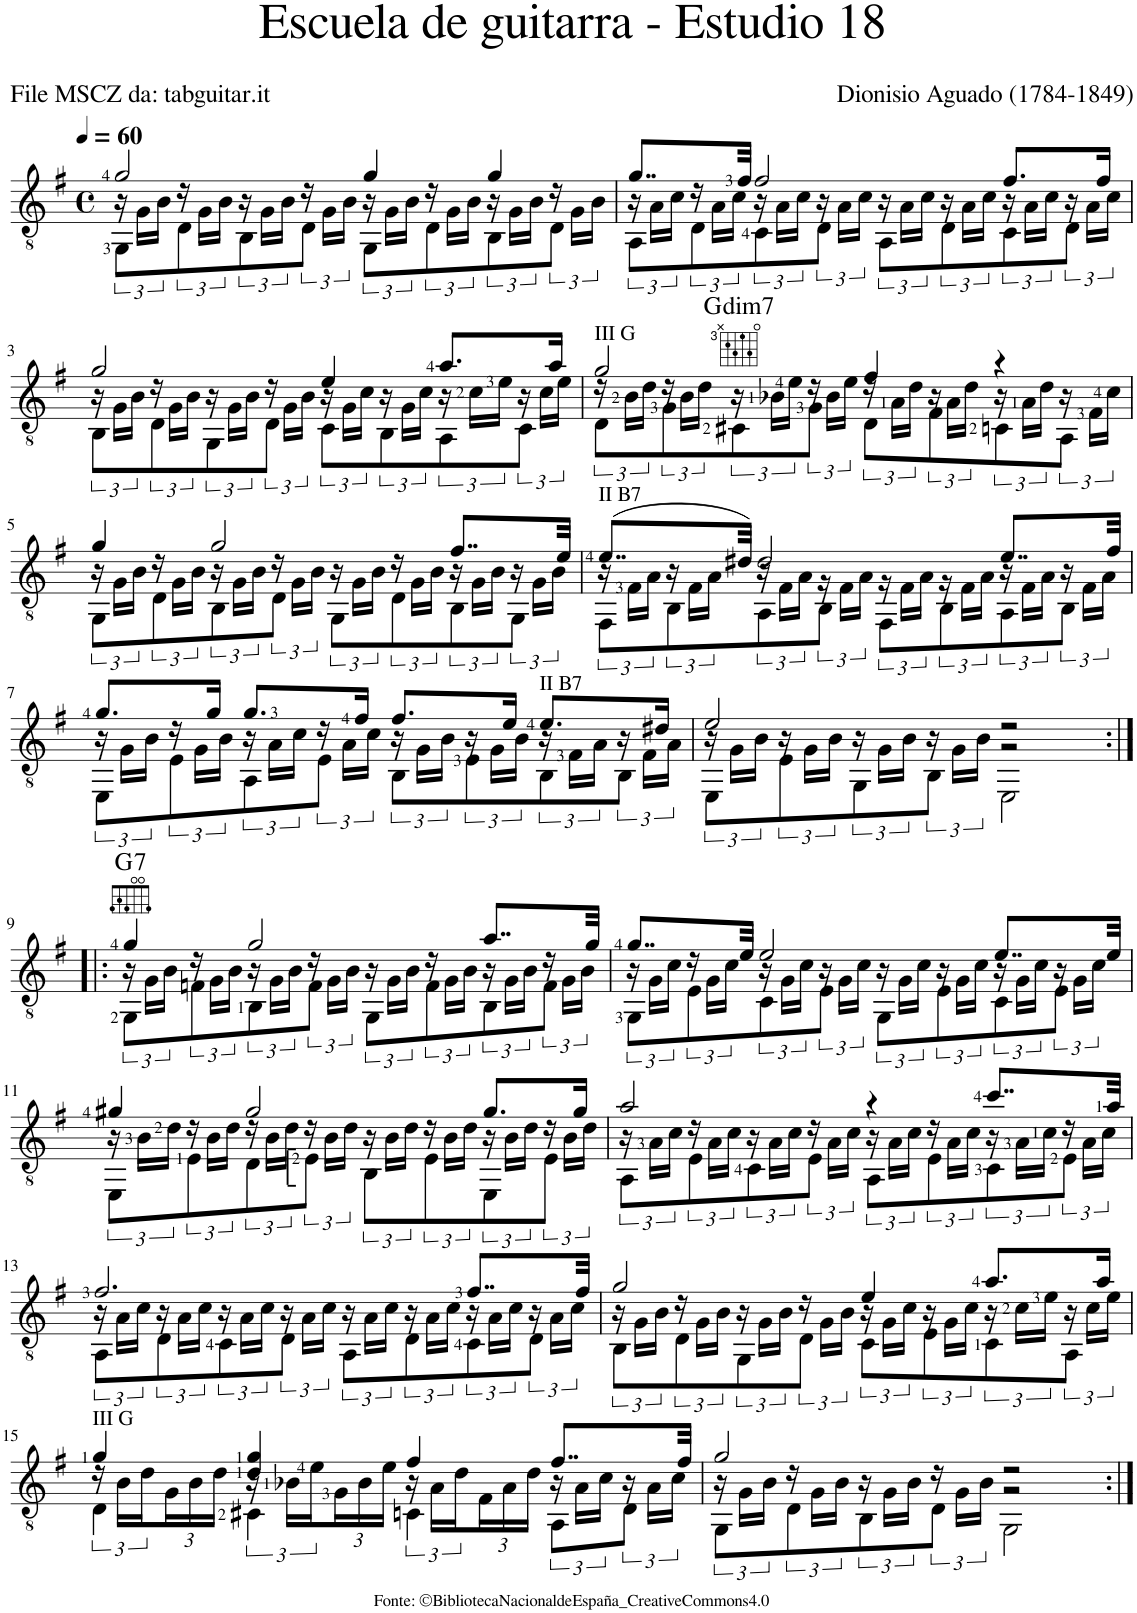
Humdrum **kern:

**kern	**harte
*part1	*part1
*staff1	*
*I"Guitar	*
*I'Guit.	*
*clefGv2	*
*k[f#]	*
*M4/4	*
*met(c)	*
*MM60	*
=1	=1
*^	*
*	*^	*
2g/	24r	8GG\L	.
.	24G\LL	.	.
.	24B\JJ	.	.
.	24r	8D\	.
.	24G\LL	.	.
.	24B\JJ	.	.
.	24r	8BB\	.
.	24G\LL	.	.
.	24B\JJ	.	.
.	24r	8D\J	.
.	24G\LL	.	.
.	24B\JJ	.	.
4g/	24r	8GG\L	.
.	24G\LL	.	.
.	24B\JJ	.	.
.	24r	8D\	.
.	24G\LL	.	.
.	24B\JJ	.	.
4g/	24r	8BB\	.
.	24G\LL	.	.
.	24B\JJ	.	.
.	24r	8D\J	.
.	24G\LL	.	.
.	24B\JJ	.	.
=2	=2	=2	=2
8..g/L	24r	8AA\L	.
.	24A\LL	.	.
.	24c\JJ	.	.
.	24r	8D\	.
.	24A\LL	.	.
.	24c\JJ	.	.
32f#/Jkk	.	.	.
2f#/	24r	8C\	.
.	24A\LL	.	.
.	24c\JJ	.	.
.	24r	8D\J	.
.	24A\LL	.	.
.	24c\JJ	.	.
.	24r	8AA\L	.
.	24A\LL	.	.
.	24c\JJ	.	.
.	24r	8D\	.
.	24A\LL	.	.
.	24c\JJ	.	.
8.f#/L	24r	8C\	.
.	24A\LL	.	.
.	24c\JJ	.	.
.	24r	8D\J	.
.	24A\LL	.	.
16f#/Jk	.	.	.
.	24c\JJ	.	.
!!LO:LB:g=z	!!	!!
=3	=3	=3	=3
2g/	24r	8BB\L	.
.	24G\LL	.	.
.	24B\JJ	.	.
.	24r	8D\	.
.	24G\LL	.	.
.	24B\JJ	.	.
.	24r	8GG\	.
.	24G\LL	.	.
.	24B\JJ	.	.
.	24r	8D\J	.
.	24G\LL	.	.
.	24B\JJ	.	.
4e/	24r	8C\L	.
.	24G\LL	.	.
.	24c\JJ	.	.
.	24r	8BB\	.
.	24G\LL	.	.
.	24c\JJ	.	.
8.a/L	24r	8AA\	.
.	24c\LL	.	.
.	24e\JJ	.	.
.	24r	8C\J	.
.	24c\LL	.	.
16a/Jk	.	.	.
.	24e\JJ	.	.
=4	=4	=4	=4
!LO:TX:a:t=III G	!	!	!
2g/	24r	8D\L	.
.	24B\LL	.	.
.	24d\JJ	.	.
.	24r	8G\	.
.	24B\LL	.	.
.	24d\JJ	.	.
!	!	!	!LO:H:kt=dim7
.	24r	8C#X\	G:dim7
.	24B-X\LL	.	.
.	24e\JJ	.	.
.	24r	8G\J	.
.	24B-\LL	.	.
.	24e\JJ	.	.
4f#/	24r	8D\L	.
.	24A\LL	.	.
.	24d\JJ	.	.
.	24r	8F#\	.
.	24A\LL	.	.
.	24d\JJ	.	.
4r	24r	8Cn\	.
.	24A\LL	.	.
.	24d\JJ	.	.
.	24r	8AA\J	.
.	24F#\LL	.	.
.	24c\JJ	.	.
!!LO:LB:g=z	!!	!!
=5	=5	=5	=5
4g/	24r	8GG\L	.
.	24G\LL	.	.
.	24B\JJ	.	.
.	24r	8D\	.
.	24G\LL	.	.
.	24B\JJ	.	.
2g/	24r	8BB\	.
.	24G\LL	.	.
.	24B\JJ	.	.
.	24r	8D\J	.
.	24G\LL	.	.
.	24B\JJ	.	.
.	24r	8GG\L	.
.	24G\LL	.	.
.	24B\JJ	.	.
.	24r	8D\	.
.	24G\LL	.	.
.	24B\JJ	.	.
8..f#/L	24r	8BB\	.
.	24G\LL	.	.
.	24B\JJ	.	.
.	24r	8GG\J	.
.	24G\LL	.	.
.	24B\JJ	.	.
32e/Jkk	.	.	.
=6	=6	=6	=6
!LO:TX:a:t=II B7	!	!	!
(8..e/L	24r	8FF#\L	.
.	24F#\LL	.	.
.	24A\JJ	.	.
.	24r	8BB\	.
.	24F#\LL	.	.
.	24A\JJ	.	.
32d#X/Jkk)	.	.	.
2d#/	24r	8AA\	.
.	24F#\LL	.	.
.	24A\JJ	.	.
.	24r	8BB\J	.
.	24F#\LL	.	.
.	24A\JJ	.	.
.	24r	8FF#\L	.
.	24F#\LL	.	.
.	24A\JJ	.	.
.	24r	8BB\	.
.	24F#\LL	.	.
.	24A\JJ	.	.
8..e/L	24r	8AA\	.
.	24F#\LL	.	.
.	24A\JJ	.	.
.	24r	8BB\J	.
.	24F#\LL	.	.
.	24A\JJ	.	.
32f#/Jkk	.	.	.
!!LO:LB:g=z	!!	!!
=7	=7	=7	=7
8.g/L	24r	8EE\L	.
.	24G\LL	.	.
.	24B\JJ	.	.
.	24r	8E\	.
.	24G\LL	.	.
16g/Jk	.	.	.
.	24B\JJ	.	.
8.g/L	24r	8AA\	.
.	24A\LL	.	.
.	24c\JJ	.	.
.	24r	8E\J	.
.	24A\LL	.	.
16f#/Jk	.	.	.
.	24c\JJ	.	.
8.f#/L	24r	8BB\L	.
.	24G\LL	.	.
.	24B\JJ	.	.
.	24r	8E\	.
.	24G\LL	.	.
16e/Jk	.	.	.
.	24B\JJ	.	.
!LO:TX:a:t=II B7	!	!	!
8.e/L	24r	8BB\	.
.	24F#\LL	.	.
.	24A\JJ	.	.
.	24r	8BB\J	.
.	24F#\LL	.	.
16d#X/Jk	.	.	.
.	24A\JJ	.	.
=8	=8	=8	=8
2e/	24r	8EE\L	.
.	24G\LL	.	.
.	24B\JJ	.	.
.	24r	8E\	.
.	24G\LL	.	.
.	24B\JJ	.	.
.	24r	8GG\	.
.	24G\LL	.	.
.	24B\JJ	.	.
.	24r	8BB\J	.
.	24G\LL	.	.
.	24B\JJ	.	.
2r	2r	2EE\	.
!!LO:LB:g=z	!!	!!
=9:|!|:	=9:|!|:	=9:|!|:	=9:|!|:
!	!	!	!LO:H:kt=7
4g/	24r	8GG\L	G:7
.	24G\LL	.	.
.	24B\JJ	.	.
.	24r	8Fn\	.
.	24G\LL	.	.
.	24B\JJ	.	.
2g/	24r	8BB\	.
.	24G\LL	.	.
.	24B\JJ	.	.
.	24r	8F\J	.
.	24G\LL	.	.
.	24B\JJ	.	.
.	24r	8GG\L	.
.	24G\LL	.	.
.	24B\JJ	.	.
.	24r	8F\	.
.	24G\LL	.	.
.	24B\JJ	.	.
8..a/L	24r	8BB\	.
.	24G\LL	.	.
.	24B\JJ	.	.
.	24r	8F\J	.
.	24G\LL	.	.
.	24B\JJ	.	.
32g/Jkk	.	.	.
=10	=10	=10	=10
8..g/L	24r	8GG\L	.
.	24G\LL	.	.
.	24c\JJ	.	.
.	24r	8E\	.
.	24G\LL	.	.
.	24c\JJ	.	.
32e/Jkk	.	.	.
2e/	24r	8C\	.
.	24G\LL	.	.
.	24c\JJ	.	.
.	24r	8E\J	.
.	24G\LL	.	.
.	24c\JJ	.	.
.	24r	8GG\L	.
.	24G\LL	.	.
.	24c\JJ	.	.
.	24r	8E\	.
.	24G\LL	.	.
.	24c\JJ	.	.
8..e/L	24r	8C\	.
.	24G\LL	.	.
.	24c\JJ	.	.
.	24r	8E\J	.
.	24G\LL	.	.
.	24c\JJ	.	.
32e/Jkk	.	.	.
!!LO:LB:g=z	!!	!!
=11	=11	=11	=11
4g#X/	24r	8EE\L	.
.	24B\LL	.	.
.	24d\JJ	.	.
.	24r	8E\	.
.	24B\LL	.	.
.	24d\JJ	.	.
2g#/	24r	8D\	.
.	24B\LL	.	.
.	24d\JJ	.	.
.	24r	8E:\J	.
.	24B\LL	.	.
.	24d\JJ	.	.
.	24r	8BB\L	.
.	24B\LL	.	.
.	24d\JJ	.	.
.	24r	8E\	.
.	24B\LL	.	.
.	24d\JJ	.	.
8.g#/L	24r	8EE\	.
.	24B\LL	.	.
.	24d\JJ	.	.
.	24r	8E\J	.
.	24B\LL	.	.
16g#/Jk	.	.	.
.	24d\JJ	.	.
=12	=12	=12	=12
2a/	24r	8AA\L	.
.	24A\LL	.	.
.	24c\JJ	.	.
.	24r	8E\	.
.	24A\LL	.	.
.	24c\JJ	.	.
.	24r	8C\	.
.	24A\LL	.	.
.	24c\JJ	.	.
.	24r	8E\J	.
.	24A\LL	.	.
.	24c\JJ	.	.
4r	24r	8AA\L	.
.	24A\LL	.	.
.	24c\JJ	.	.
.	24r	8E\	.
.	24A\LL	.	.
.	24c\JJ	.	.
8..cc/L	24r	8C\	.
.	24A\LL	.	.
.	24c\JJ	.	.
.	24r	8E\J	.
.	24A\LL	.	.
.	24c\JJ	.	.
32a/Jkk	.	.	.
!!LO:LB:g=z	!!	!!
=13	=13	=13	=13
2.f#/	24r	8AA\L	.
.	24A\LL	.	.
.	24c\JJ	.	.
.	24r	8D\	.
.	24A\LL	.	.
.	24c\JJ	.	.
.	24r	8C\	.
.	24A\LL	.	.
.	24c\JJ	.	.
.	24r	8D\J	.
.	24A\LL	.	.
.	24c\JJ	.	.
.	24r	8AA\L	.
.	24A\LL	.	.
.	24c\JJ	.	.
.	24r	8D\	.
.	24A\LL	.	.
.	24c\JJ	.	.
8..f#/L	24r	8C\	.
.	24A\LL	.	.
.	24c\JJ	.	.
.	24r	8D\J	.
.	24A\LL	.	.
.	24c\JJ	.	.
32f#/Jkk	.	.	.
=14	=14	=14	=14
2g/	24r	8BB\L	.
.	24G\LL	.	.
.	24B\JJ	.	.
.	24r	8D\	.
.	24G\LL	.	.
.	24B\JJ	.	.
.	24r	8GG\	.
.	24G\LL	.	.
.	24B\JJ	.	.
.	24r	8D\J	.
.	24G\LL	.	.
.	24B\JJ	.	.
4e/	24r	8C\L	.
.	24G\LL	.	.
.	24c\JJ	.	.
.	24r	8E\	.
.	24G\LL	.	.
.	24c\JJ	.	.
8.a/L	24r	8C\	.
.	24c\LL	.	.
.	24e\JJ	.	.
.	24r	8AA\J	.
.	24c\LL	.	.
16a/Jk	.	.	.
.	24e\JJ	.	.
!!LO:LB:g=z	!!	!!
=15	=15	=15	=15
!LO:TX:a:t=III G	!	!	!
4g/	24r	4D\	.
.	24B\LL	.	.
.	24d\	.	.
*	*Xbrackettup	*	*
.	24G\	.	.
.	24B\	.	.
.	24d\JJ	.	.
*	*brackettup	*	*
4d/ 4g/	24r	4C#X\	.
.	24B-X\LL	.	.
.	24e\	.	.
*	*Xbrackettup	*	*
.	24G\	.	.
.	24B-\	.	.
.	24e\JJ	.	.
*	*brackettup	*	*
4f#/	24r	4Cn\	.
.	24A\LL	.	.
.	24d\	.	.
*	*Xbrackettup	*	*
.	24F#\	.	.
.	24A\	.	.
.	24d\JJ	.	.
*	*brackettup	*	*
8..f#/L	24r	8AA\L	.
.	24A\LL	.	.
.	24c\JJ	.	.
.	24r	8D\J	.
.	24A\LL	.	.
.	24c\JJ	.	.
32f#/Jkk	.	.	.
=16	=16	=16	=16
2g/	24r	8GG\L	.
.	24G\LL	.	.
.	24B\JJ	.	.
.	24r	8D\	.
.	24G\LL	.	.
.	24B\JJ	.	.
.	24r	8BB\	.
.	24G\LL	.	.
.	24B\JJ	.	.
.	24r	8D\J	.
.	24G\LL	.	.
.	24B\JJ	.	.
2r	2r	2GG\	.
*v	*v	*v	*
=:|!	=:|!
*-	*-
